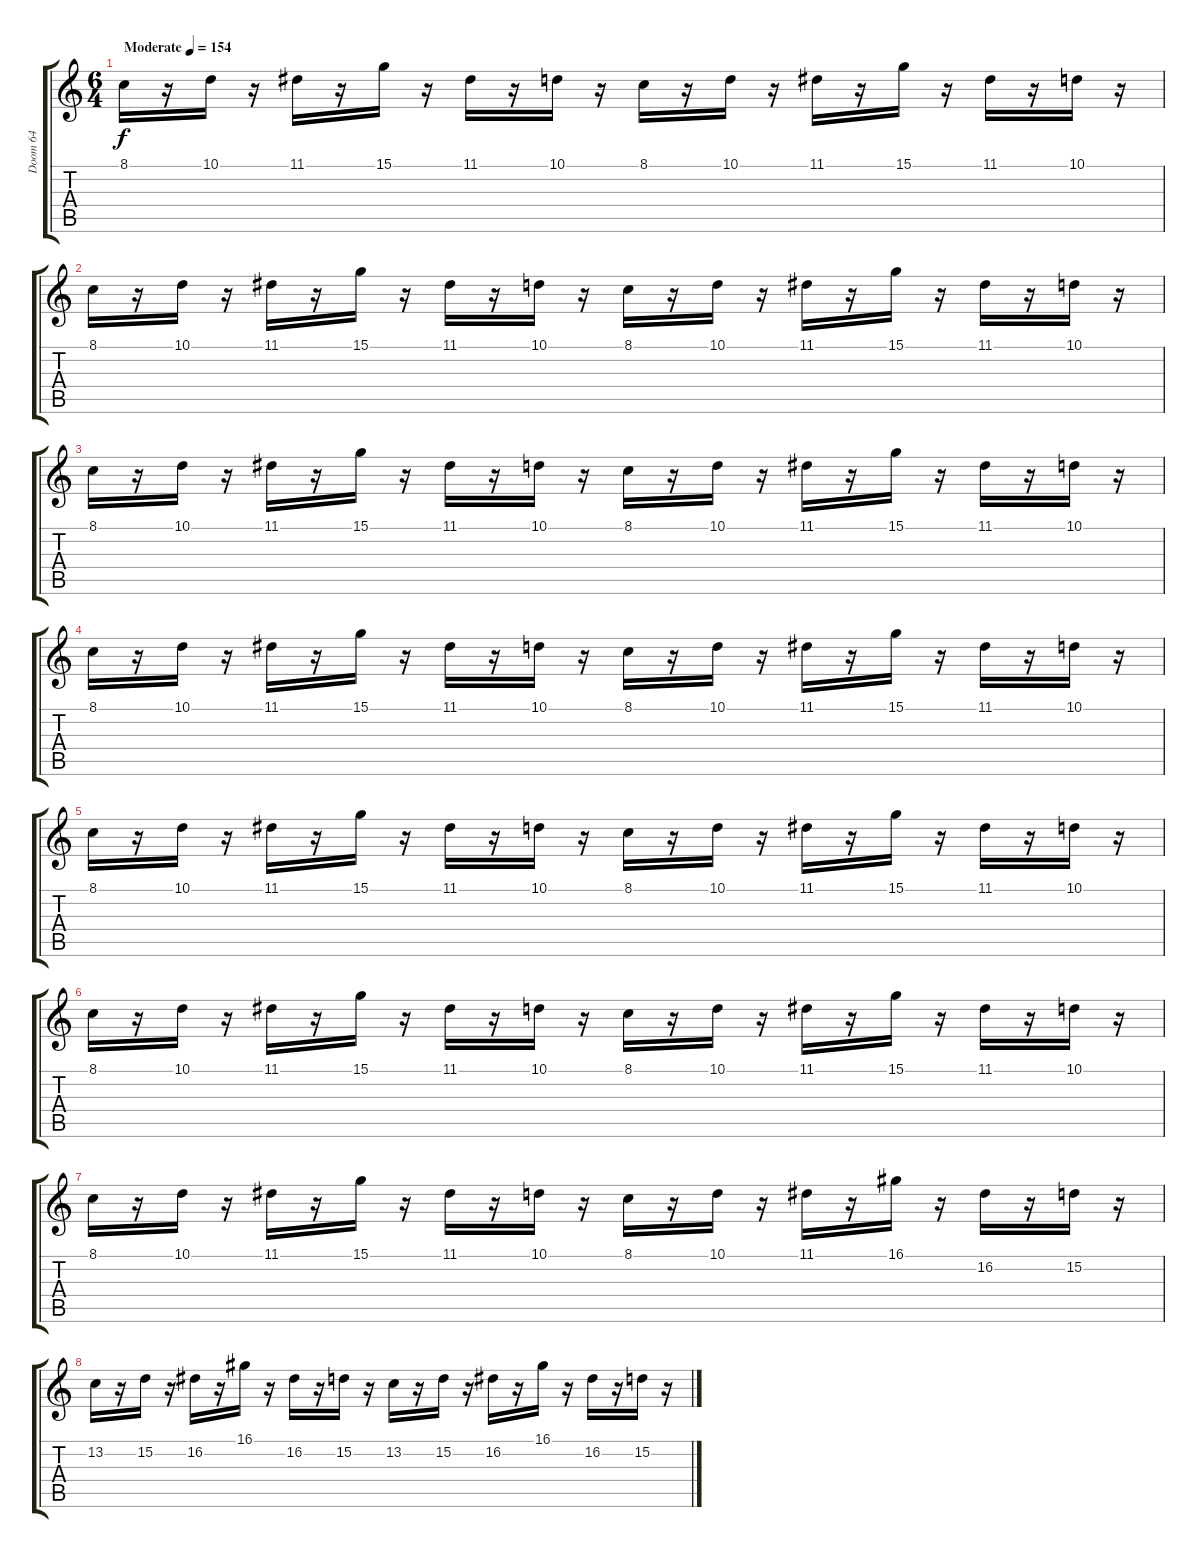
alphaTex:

\track ("Doom 64" "Doom 64") {instrument orchestralharp}
\staff {score tabs}
\tuning (E4 B3 G3 D3 A2 E2) {hide}
\ts (6 4)
\tempo (154 "Moderate")
\clef g2
\ks c
8.1.16{dy f instrument orchestralharp} r.16 10.1.16{balance 0} r.16 11.1.16{balance 1} r.16 15.1.16{balance 2} r.16 11.1.16{balance 2} r.16 10.1.16{balance 3} r.16 8.1.16{balance 4} r.16 10.1.16{balance 4} r.16 11.1.16{balance 5} r.16 15.1.16{balance 6} r.16 11.1.16{balance 6} r.16 10.1.16{balance 7} r.16 |
8.1.16{balance 8} r.16 10.1.16{balance 8} r.16 11.1.16{balance 9} r.16 15.1.16{balance 10} r.16 11.1.16{balance 10} r.16 10.1.16{balance 11} r.16 8.1.16{balance 12} r.16 10.1.16{balance 12} r.16 11.1.16{balance 13} r.16 15.1.16{balance 14} r.16 11.1.16{balance 14} r.16 10.1.16{balance 15} r.16 |
8.1.16{balance 16} r.16 10.1.16{balance 15} r.16 11.1.16{balance 14} r.16 15.1.16{balance 14} r.16 11.1.16{balance 13} r.16 10.1.16{balance 12} r.16 8.1.16{balance 12} r.16 10.1.16{balance 11} r.16 11.1.16{balance 10} r.16 15.1.16{balance 10} r.16 11.1.16{balance 9} r.16 10.1.16{balance 8} r.16 |
8.1.16{balance 8} r.16 10.1.16{balance 7} r.16 11.1.16{balance 7} r.16 15.1.16{balance 6} r.16 11.1.16{balance 5} r.16 10.1.16{balance 5} r.16 8.1.16{balance 4} r.16 10.1.16{balance 3} r.16 11.1.16{balance 3} r.16 15.1.16{balance 2} r.16 11.1.16{balance 1} r.16 10.1.16{balance 1} r.16 |
8.1.16{balance 0} r.16 10.1.16{balance 0} r.16 11.1.16{balance 1} r.16 15.1.16{balance 2} r.16 11.1.16{balance 2} r.16 10.1.16{balance 3} r.16 8.1.16{balance 4} r.16 10.1.16{balance 4} r.16 11.1.16{balance 5} r.16 15.1.16{balance 6} r.16 11.1.16{balance 6} r.16 10.1.16{balance 7} r.16 |
8.1.16{balance 8} r.16 10.1.16{balance 8} r.16 11.1.16{balance 9} r.16 15.1.16{balance 10} r.16 11.1.16{balance 10} r.16 10.1.16{balance 11} r.16 8.1.16{balance 12} r.16 10.1.16{balance 12} r.16 11.1.16{balance 13} r.16 15.1.16{balance 14} r.16 11.1.16{balance 14} r.16 10.1.16{balance 15} r.16 |
8.1.16{balance 16} r.16 10.1.16{balance 15} r.16 11.1.16{balance 14} r.16 15.1.16{balance 14} r.16 11.1.16{balance 13} r.16 10.1.16{balance 12} r.16 8.1.16{balance 12} r.16 10.1.16{balance 11} r.16 11.1.16{balance 10} r.16 16.1.16{balance 10} r.16 16.2.16{balance 9} r.16 15.2.16{balance 8} r.16 |
13.2.16{balance 8} r.16 15.2.16{balance 7} r.16 16.2.16{balance 7} r.16 16.1.16{balance 6} r.16 16.2.16{balance 5} r.16 15.2.16{balance 5} r.16 13.2.16{balance 4} r.16 15.2.16{balance 3} r.16 16.2.16{balance 3} r.16 16.1.16{balance 2} r.16 16.2.16{balance 1} r.16 15.2.16{balance 1} r.16
